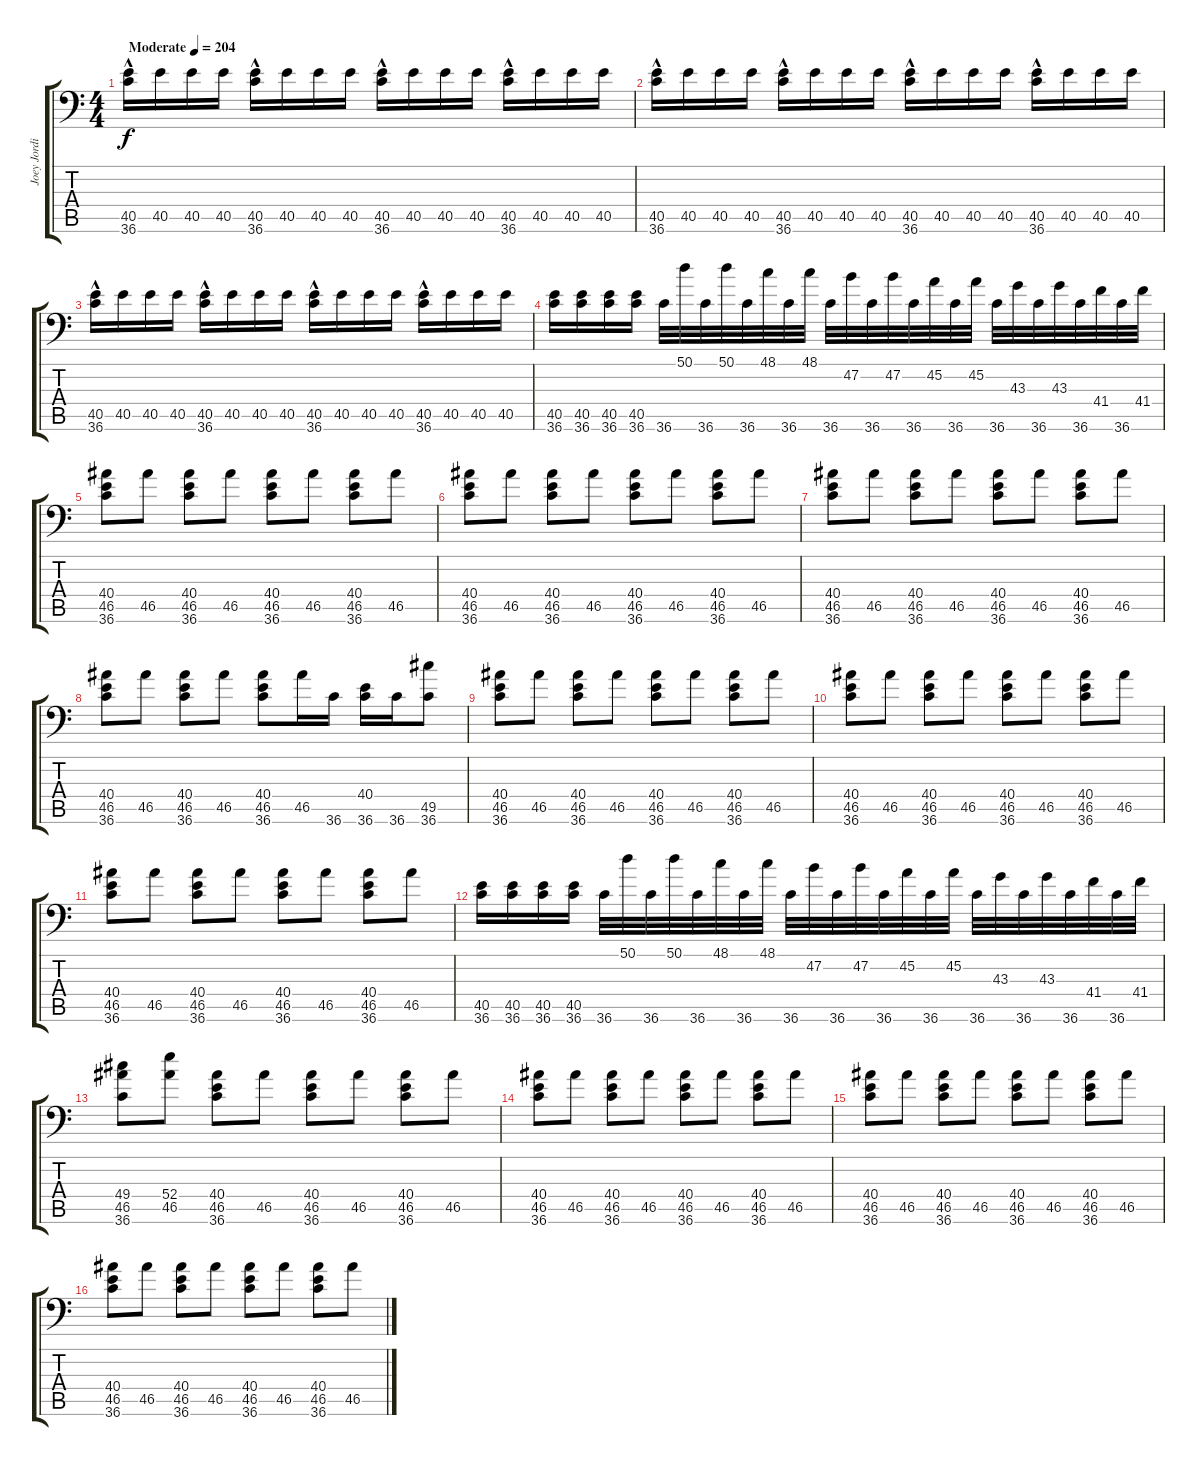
\track ("Joey Jordison" "Joey Jordi") {instrument acousticgrandpiano}
\staff {score tabs}
\tuning (C-1 C-1 C-1 C-1 C-1 C-1) {hide}
\ts (4 4)
\tempo (204 "Moderate")
\clef f4
\ks c
(40.5 36.6{hac}).16{dy f instrument acousticgrandpiano} 40.5.16 40.5.16 40.5.16 (40.5 36.6{hac}).16 40.5.16 40.5.16 40.5.16 (40.5 36.6{hac}).16 40.5.16 40.5.16 40.5.16 (40.5 36.6{hac}).16 40.5.16 40.5.16 40.5.16 |
(40.5 36.6{hac}).16 40.5.16 40.5.16 40.5.16 (40.5 36.6{hac}).16 40.5.16 40.5.16 40.5.16 (40.5 36.6{hac}).16 40.5.16 40.5.16 40.5.16 (40.5 36.6{hac}).16 40.5.16 40.5.16 40.5.16 |
(40.5 36.6{hac}).16 40.5.16 40.5.16 40.5.16 (40.5 36.6{hac}).16 40.5.16 40.5.16 40.5.16 (40.5 36.6{hac}).16 40.5.16 40.5.16 40.5.16 (40.5 36.6{hac}).16 40.5.16 40.5.16 40.5.16 |
(40.5 36.6).16 (40.5 36.6).16 (40.5 36.6).16 (40.5 36.6).16 36.6.32 50.1.32 36.6.32 50.1.32 36.6.32 48.1.32 36.6.32 48.1.32 36.6.32 47.2.32 36.6.32 47.2.32 36.6.32 45.2.32 36.6.32 45.2.32 36.6.32 43.3.32 36.6.32 43.3.32 36.6.32 41.4.32 36.6.32 41.4.32 |
(40.4 46.5 36.6).8 46.5.8 (40.4 46.5 36.6).8 46.5.8 (40.4 46.5 36.6).8 46.5.8 (40.4 46.5 36.6).8 46.5.8 |
(40.4 46.5 36.6).8 46.5.8 (40.4 46.5 36.6).8 46.5.8 (40.4 46.5 36.6).8 46.5.8 (40.4 46.5 36.6).8 46.5.8 |
(40.4 46.5 36.6).8 46.5.8 (40.4 46.5 36.6).8 46.5.8 (40.4 46.5 36.6).8 46.5.8 (40.4 46.5 36.6).8 46.5.8 |
(40.4 46.5 36.6).8 46.5.8 (40.4 46.5 36.6).8 46.5.8 (40.4 46.5 36.6).8 46.5.16 36.6.16 (40.4 36.6).16 36.6.16 (49.5 36.6).8 |
(40.4 46.5 36.6).8 46.5.8 (40.4 46.5 36.6).8 46.5.8 (40.4 46.5 36.6).8 46.5.8 (40.4 46.5 36.6).8 46.5.8 |
(40.4 46.5 36.6).8 46.5.8 (40.4 46.5 36.6).8 46.5.8 (40.4 46.5 36.6).8 46.5.8 (40.4 46.5 36.6).8 46.5.8 |
(40.4 46.5 36.6).8 46.5.8 (40.4 46.5 36.6).8 46.5.8 (40.4 46.5 36.6).8 46.5.8 (40.4 46.5 36.6).8 46.5.8 |
(40.5 36.6).16 (40.5 36.6).16 (40.5 36.6).16 (40.5 36.6).16 36.6.32 50.1.32 36.6.32 50.1.32 36.6.32 48.1.32 36.6.32 48.1.32 36.6.32 47.2.32 36.6.32 47.2.32 36.6.32 45.2.32 36.6.32 45.2.32 36.6.32 43.3.32 36.6.32 43.3.32 36.6.32 41.4.32 36.6.32 41.4.32 |
(49.4 46.5 36.6).8 (52.4 46.5).8 (40.4 46.5 36.6).8 46.5.8 (40.4 46.5 36.6).8 46.5.8 (40.4 46.5 36.6).8 46.5.8 |
(40.4 46.5 36.6).8 46.5.8 (40.4 46.5 36.6).8 46.5.8 (40.4 46.5 36.6).8 46.5.8 (40.4 46.5 36.6).8 46.5.8 |
(40.4 46.5 36.6).8 46.5.8 (40.4 46.5 36.6).8 46.5.8 (40.4 46.5 36.6).8 46.5.8 (40.4 46.5 36.6).8 46.5.8 |
(40.4 46.5 36.6).8 46.5.8 (40.4 46.5 36.6).8 46.5.8 (40.4 46.5 36.6).8 46.5.8 (40.4 46.5 36.6).8 46.5.8
